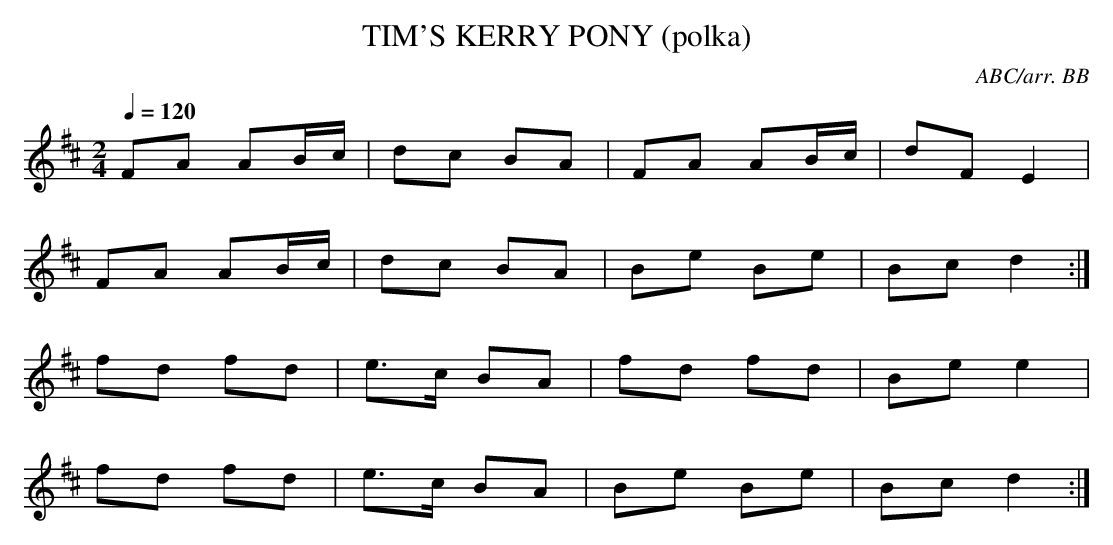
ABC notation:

X:1
T:TIM'S KERRY PONY (polka)
C:ABC/arr. BB
musicians Jan Elliott and Tim Radford playing. I thought it would
make a nice polka. To celebrate its adoption into the Irish tradition,
I christened it with this title! Ar\'fa!
M:2/4
L:1/8
Q:1/4=120
K:D
FA AB/c/|dc BA|FA AB/c/|dF E2|
FA AB/c/|dc BA|Be Be|Bc d2:|
fd fd|e>c BA|fd fd|Be e2|
fd fd|e>c BA|Be Be|Bc d2:|
